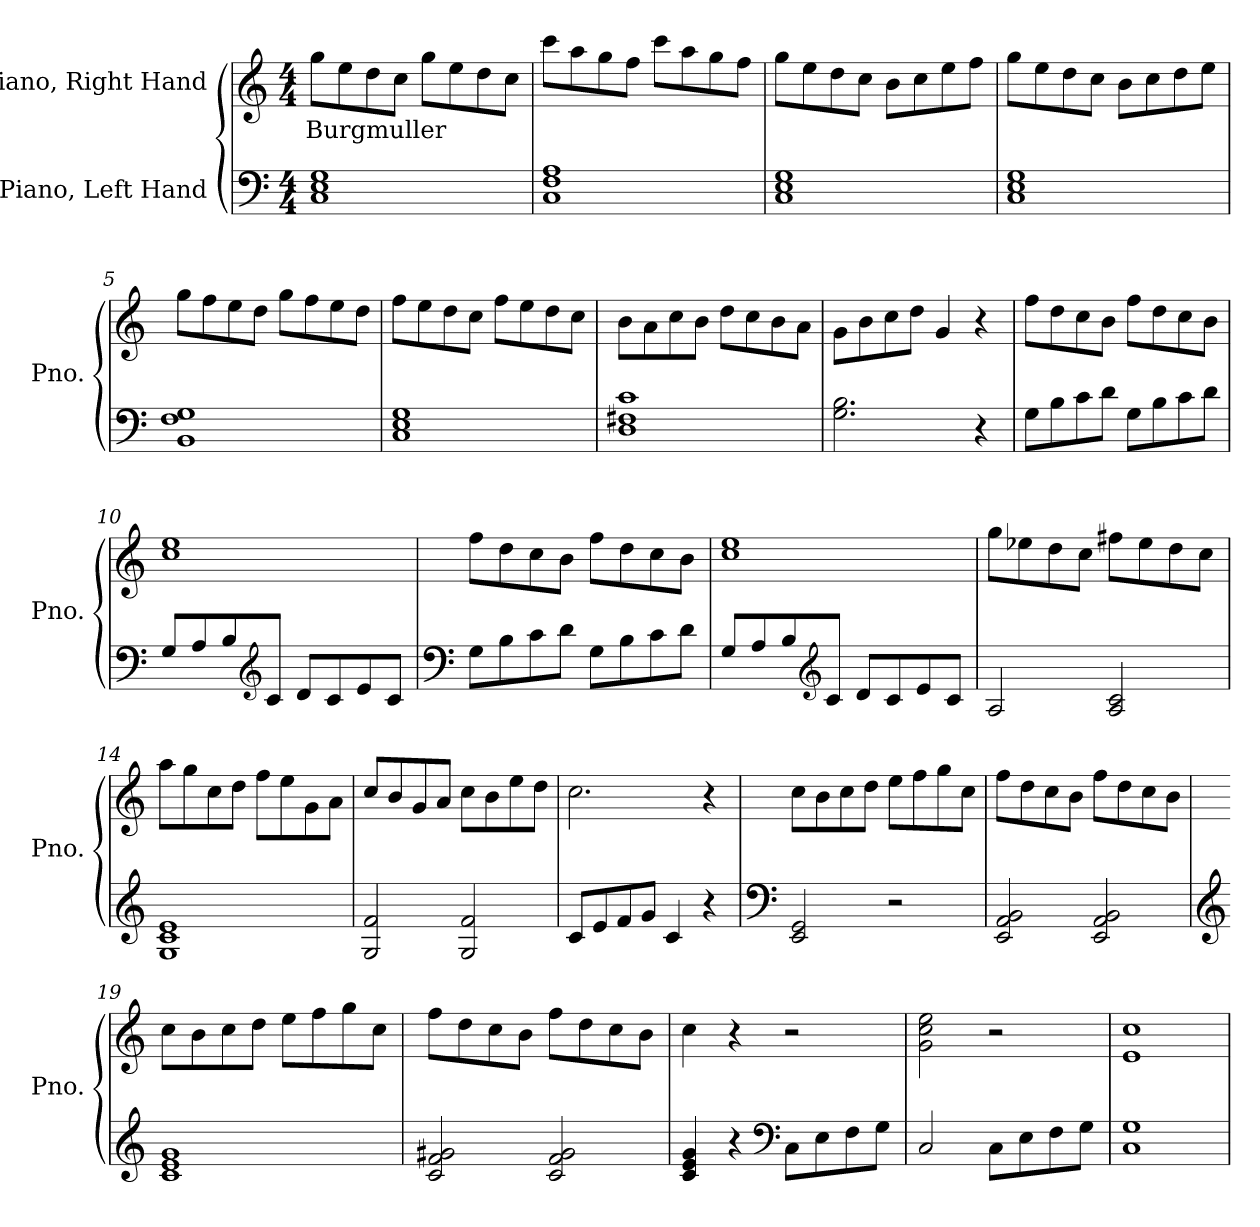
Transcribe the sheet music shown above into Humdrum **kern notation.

**kern	**kern	**text
*part2	*part1	*part1
*staff2	*staff1	*staff1
*I"Piano, Left Hand	*I"Piano, Right Hand	*
*I'Pno.	*I'Pno.	*
*clefF4	*clefG2	*
*k[]	*k[]	*
*M4/4	*M4/4	*
*MM100	*MM100	*
=1	=1	=1
!	!	!LO:LY:b
1C 1E 1G	8gg\L	Burgmuller
.	8ee\	.
.	8dd\	.
.	8cc\J	.
.	8gg\L	.
.	8ee\	.
.	8dd\	.
.	8cc\J	.
=2	=2	=2
1C 1F 1A	8ccc\L	.
.	8aa\	.
.	8gg\	.
.	8ff\J	.
.	8ccc\L	.
.	8aa\	.
.	8gg\	.
.	8ff\J	.
=3	=3	=3
1C 1E 1G	8gg\L	.
.	8ee\	.
.	8dd\	.
.	8cc\J	.
.	8b\L	.
.	8cc\	.
.	8ee\	.
.	8ff\J	.
!!LO:LB:g=z
=4	=4	=4
1C 1E 1G	8gg\L	.
.	8ee\	.
.	8dd\	.
.	8cc\J	.
.	8b\L	.
.	8cc\	.
.	8dd\	.
.	8ee\J	.
=5	=5	=5
1BB 1F 1G	8gg\L	.
.	8ff\	.
.	8ee\	.
.	8dd\J	.
.	8gg\L	.
.	8ff\	.
.	8ee\	.
.	8dd\J	.
=6	=6	=6
1C 1E 1G	8ff\L	.
.	8ee\	.
.	8dd\	.
.	8cc\J	.
.	8ff\L	.
.	8ee\	.
.	8dd\	.
.	8cc\J	.
=7	=7	=7
1D 1F#X 1c	8b\L	.
.	8a\	.
.	8cc\	.
.	8b\J	.
.	8dd\L	.
.	8cc\	.
.	8b\	.
.	8a\J	.
=8	=8	=8
2.G\ 2.B\	8g\L	.
.	8b\	.
.	8cc\	.
.	8dd\J	.
.	4g/	.
4r	4r	.
!!LO:LB:g=z
=9	=9	=9
8G\L	8ff\L	.
8B\	8dd\	.
8c\	8cc\	.
8d\J	8b\J	.
8G\L	8ff\L	.
8B\	8dd\	.
8c\	8cc\	.
8d\J	8b\J	.
=10	=10	=10
8G/L	1cc 1ee	.
8A/	.	.
8B/	.	.
*clefG2	*	*
8c/J	.	.
8d/L	.	.
8c/	.	.
8e/	.	.
8c/J	.	.
=11	=11	=11
*clefF4	*	*
8G\L	8ff\L	.
8B\	8dd\	.
8c\	8cc\	.
8d\J	8b\J	.
8G\L	8ff\L	.
8B\	8dd\	.
8c\	8cc\	.
8d\J	8b\J	.
=12	=12	=12
8G/L	1cc 1ee	.
8A/	.	.
8B/	.	.
*clefG2	*	*
8c/J	.	.
8d/L	.	.
8c/	.	.
8e/	.	.
8c/J	.	.
!!LO:LB:g=z
=13	=13	=13
2A/	8gg\L	.
.	8ee-X\	.
.	8dd\	.
.	8cc\J	.
2A/ 2c/	8ff#X\L	.
.	8ee-\	.
.	8dd\	.
.	8cc\J	.
=14	=14	=14
1G 1c 1e	8aa\L	.
.	8gg\	.
.	8cc\	.
.	8dd\J	.
.	8ff\L	.
.	8ee\	.
.	8g\	.
.	8a\J	.
=15	=15	=15
2G/ 2f/	8cc/L	.
.	8b/	.
.	8g/	.
.	8a/J	.
2G/ 2f/	8cc\L	.
.	8b\	.
.	8ee\	.
.	8dd\J	.
=16	=16	=16
8c/L	2.cc\	.
8e/	.	.
8f/	.	.
8g/J	.	.
4c/	.	.
4r	4r	.
=17	=17	=17
*clefF4	*	*
2EE/ 2GG/	8cc\L	.
.	8b\	.
.	8cc\	.
.	8dd\J	.
2r	8ee\L	.
.	8ff\	.
.	8gg\	.
.	8cc\J	.
!!LO:LB:g=z
=18	=18	=18
2EE/ 2AA/ 2BB/	8ff\L	.
.	8dd\	.
.	8cc\	.
.	8b\J	.
2EE/ 2AA/ 2BB/	8ff\L	.
.	8dd\	.
.	8cc\	.
.	8b\J	.
=19	=19	=19
*clefG2	*	*
1c 1e 1g	8cc\L	.
.	8b\	.
.	8cc\	.
.	8dd\J	.
.	8ee\L	.
.	8ff\	.
.	8gg\	.
.	8cc\J	.
=20	=20	=20
2c/ 2f/ 2g#X/	8ff\L	.
.	8dd\	.
.	8cc\	.
.	8b\J	.
2c/ 2f/ 2g#/	8ff\L	.
.	8dd\	.
.	8cc\	.
.	8b\J	.
=21	=21	=21
4c/ 4e/ 4g/	4cc\	.
4r	4r	.
*clefF4	*	*
8C\L	2r	.
8E\	.	.
8F\	.	.
8G\J	.	.
=22	=22	=22
2C/	2g\ 2cc\ 2ee\	.
8C\L	2r	.
8E\	.	.
8F\	.	.
8G\J	.	.
=23	=23	=23
1C 1G	1e 1cc	.
=	=	=
*-	*-	*-
